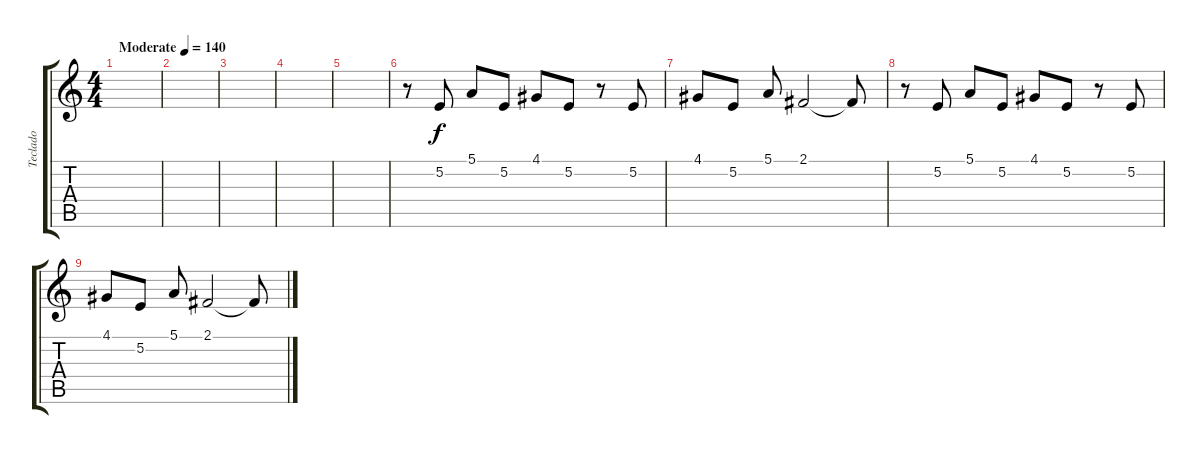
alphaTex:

\track ("Teclado" "Teclado") {instrument lead1square}
\staff {score tabs}
\tuning (E4 B3 G3 D3 A2 E2) {hide}
\ts (4 4)
\tempo (140 "Moderate")
\clef g2
\ks c
|
|
|
|
|
r.8 5.2.8 5.1.8 5.2.8 4.1.8 5.2.8 r.8 5.2.8 |
4.1.8 5.2.8 5.1.8 2.1.2 2.1{t}.8 |
r.8 5.2.8 5.1.8 5.2.8 4.1.8 5.2.8 r.8 5.2.8 |
4.1.8 5.2.8 5.1.8 2.1.2 2.1{t}.8
